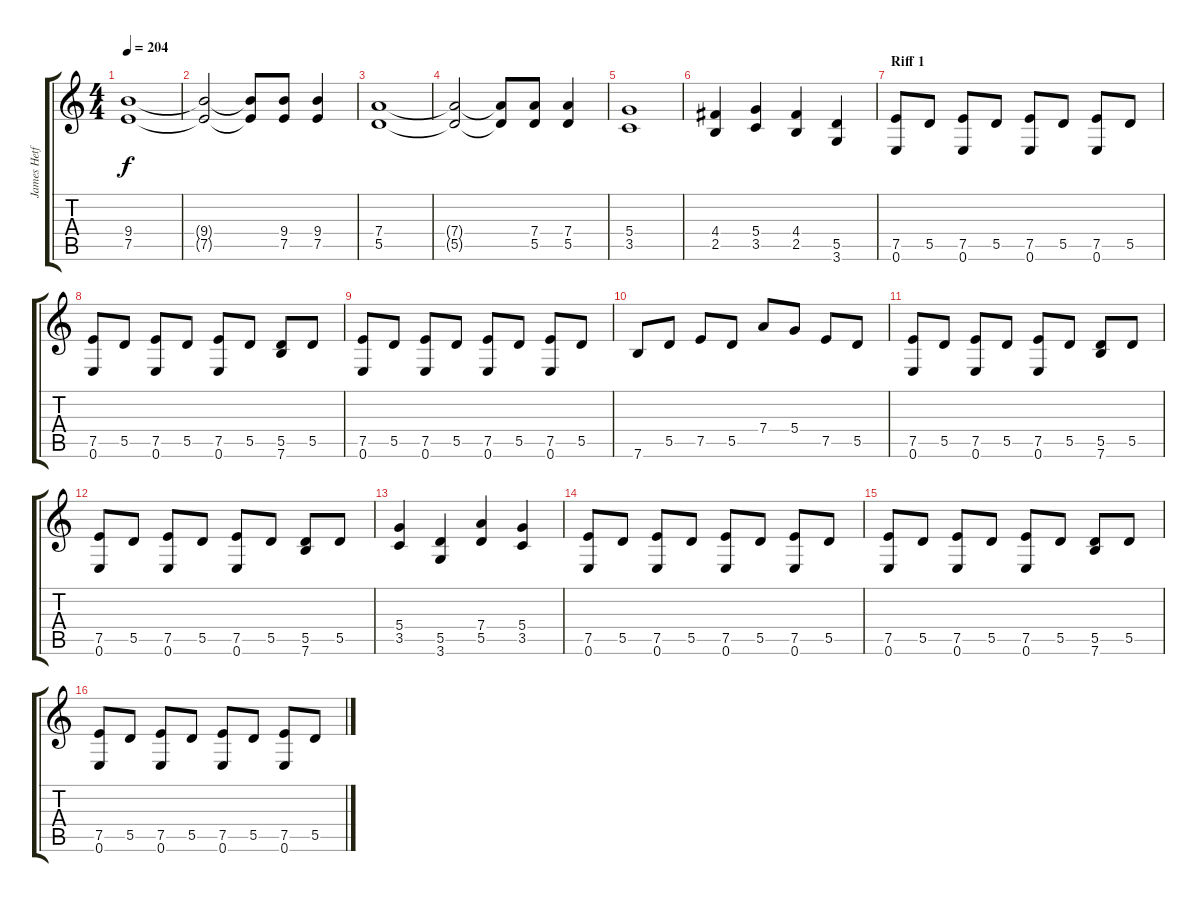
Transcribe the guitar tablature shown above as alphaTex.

\track ("James Hetfield (Guitar 1)" "James Hetf") {instrument distortionguitar}
\staff {score tabs}
\tuning (E4 B3 G3 D3 A2 E2) {hide}
\ts (4 4)
\tempo 204
\clef g2
\ks c
(9.4 7.5).1{dy f instrument distortionguitar} |
(9.4{t} 7.5{t}).2 (9.4{t} 7.5{t}).8 (9.4 7.5).8 (9.4 7.5).4 |
(7.4 5.5).1 |
(7.4{t} 5.5{t}).2 (7.4{t} 5.5{t}).8 (7.4 5.5).8 (7.4 5.5).4 |
(5.4 3.5).1 |
(4.4 2.5).4 (5.4 3.5).4 (4.4 2.5).4 (5.5 3.6).4 |
\section ("" "Riff 1")
(7.5 0.6).8 5.5.8 (7.5 0.6).8 5.5.8 (7.5 0.6).8 5.5.8 (7.5 0.6).8 5.5.8 |
(7.5 0.6).8 5.5.8 (7.5 0.6).8 5.5.8 (7.5 0.6).8 5.5.8 (5.5 7.6).8 5.5.8 |
(7.5 0.6).8 5.5.8 (7.5 0.6).8 5.5.8 (7.5 0.6).8 5.5.8 (7.5 0.6).8 5.5.8 |
7.6.8 5.5.8 7.5.8 5.5.8 7.4.8 5.4.8 7.5.8 5.5.8 |
(7.5 0.6).8 5.5.8 (7.5 0.6).8 5.5.8 (7.5 0.6).8 5.5.8 (5.5 7.6).8 5.5.8 |
(7.5 0.6).8 5.5.8 (7.5 0.6).8 5.5.8 (7.5 0.6).8 5.5.8 (5.5 7.6).8 5.5.8 |
(5.4 3.5).4 (5.5 3.6).4 (7.4 5.5).4 (5.4 3.5).4 |
(7.5 0.6).8 5.5.8 (7.5 0.6).8 5.5.8 (7.5 0.6).8 5.5.8 (7.5 0.6).8 5.5.8 |
(7.5 0.6).8 5.5.8 (7.5 0.6).8 5.5.8 (7.5 0.6).8 5.5.8 (5.5 7.6).8 5.5.8 |
(7.5 0.6).8 5.5.8 (7.5 0.6).8 5.5.8 (7.5 0.6).8 5.5.8 (7.5 0.6).8 5.5.8
